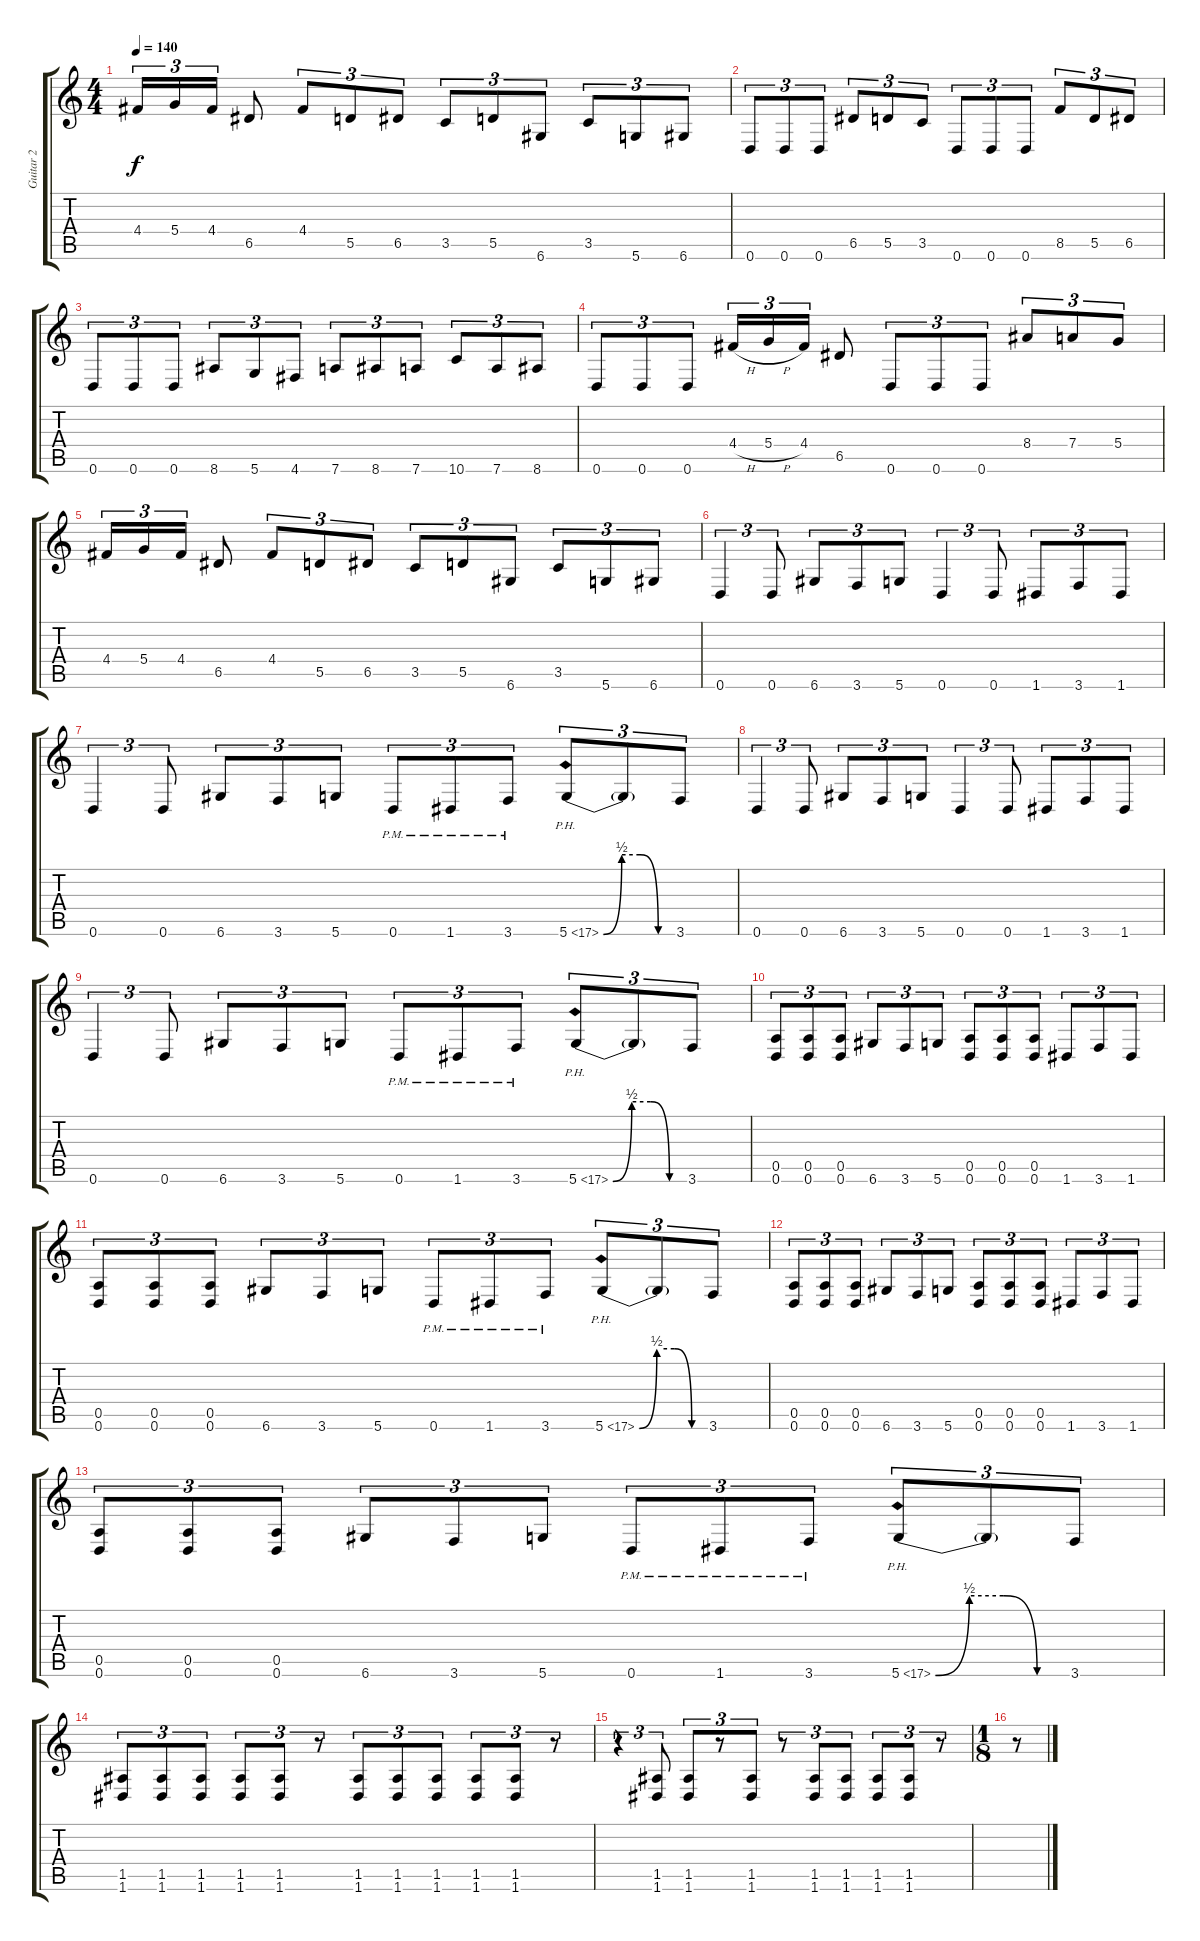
\track ("Guitar 2" "Guitar 2") {instrument distortionguitar}
\staff {score tabs}
\tuning (E4 B3 G3 D3 A2 D2) {hide}
\ts (4 4)
\tempo 140
\clef g2
\ks c
4.4.16{tu (3 2) dy f} 5.4.16{tu (3 2)} 4.4.16{tu (3 2)} 6.5.8 4.4.8{tu (3 2)} 5.5.8{tu (3 2)} 6.5.8{tu (3 2)} 3.5.8{tu (3 2)} 5.5.8{tu (3 2)} 6.6.8{tu (3 2)} 3.5.8{tu (3 2)} 5.6.8{tu (3 2)} 6.6.8{tu (3 2)} |
0.6.8{tu (3 2)} 0.6.8{tu (3 2)} 0.6.8{tu (3 2)} 6.5.8{tu (3 2)} 5.5.8{tu (3 2)} 3.5.8{tu (3 2)} 0.6.8{tu (3 2)} 0.6.8{tu (3 2)} 0.6.8{tu (3 2)} 8.5.8{tu (3 2)} 5.5.8{tu (3 2)} 6.5.8{tu (3 2)} |
0.6.8{tu (3 2)} 0.6.8{tu (3 2)} 0.6.8{tu (3 2)} 8.6.8{tu (3 2)} 5.6.8{tu (3 2)} 4.6.8{tu (3 2)} 7.6.8{tu (3 2)} 8.6.8{tu (3 2)} 7.6.8{tu (3 2)} 10.6.8{tu (3 2)} 7.6.8{tu (3 2)} 8.6.8{tu (3 2)} |
0.6.8{tu (3 2)} 0.6.8{tu (3 2)} 0.6.8{tu (3 2)} 4.4{h}.16{tu (3 2)} 5.4{h}.16{tu (3 2)} 4.4.16{tu (3 2)} 6.5.8 0.6.8{tu (3 2)} 0.6.8{tu (3 2)} 0.6.8{tu (3 2)} 8.4.8{tu (3 2)} 7.4.8{tu (3 2)} 5.4.8{tu (3 2)} |
4.4.16{tu (3 2)} 5.4.16{tu (3 2)} 4.4.16{tu (3 2)} 6.5.8 4.4.8{tu (3 2)} 5.5.8{tu (3 2)} 6.5.8{tu (3 2)} 3.5.8{tu (3 2)} 5.5.8{tu (3 2)} 6.6.8{tu (3 2)} 3.5.8{tu (3 2)} 5.6.8{tu (3 2)} 6.6.8{tu (3 2)} |
0.6.4{tu (3 2)} 0.6.8{tu (3 2)} 6.6.8{tu (3 2)} 3.6.8{tu (3 2)} 5.6.8{tu (3 2)} 0.6.4{tu (3 2)} 0.6.8{tu (3 2)} 1.6.8{tu (3 2)} 3.6.8{tu (3 2)} 1.6.8{tu (3 2)} |
0.6.4{tu (3 2)} 0.6.8{tu (3 2)} 6.6.8{tu (3 2)} 3.6.8{tu (3 2)} 5.6.8{tu (3 2)} 0.6{pm}.8{tu (3 2)} 1.6{pm}.8{tu (3 2)} 3.6{pm}.8{tu (3 2)} 5.6{be (custom 0 0 15 2 30 2 45 0 60 0) ph 12}.8{tu (3 2) instrument guitarharmonics} 5.6{t}.8{tu (3 2)} 3.6.8{tu (3 2) instrument distortionguitar} |
0.6.4{tu (3 2)} 0.6.8{tu (3 2)} 6.6.8{tu (3 2)} 3.6.8{tu (3 2)} 5.6.8{tu (3 2)} 0.6.4{tu (3 2)} 0.6.8{tu (3 2)} 1.6.8{tu (3 2)} 3.6.8{tu (3 2)} 1.6.8{tu (3 2)} |
0.6.4{tu (3 2)} 0.6.8{tu (3 2)} 6.6.8{tu (3 2)} 3.6.8{tu (3 2)} 5.6.8{tu (3 2)} 0.6{pm}.8{tu (3 2)} 1.6{pm}.8{tu (3 2)} 3.6{pm}.8{tu (3 2)} 5.6{be (custom 0 0 15 2 30 2 45 0 60 0) ph 12}.8{tu (3 2) instrument guitarharmonics} 5.6{t}.8{tu (3 2)} 3.6.8{tu (3 2) instrument distortionguitar} |
(0.5 0.6).8{tu (3 2)} (0.5 0.6).8{tu (3 2)} (0.5 0.6).8{tu (3 2)} 6.6.8{tu (3 2)} 3.6.8{tu (3 2)} 5.6.8{tu (3 2)} (0.5 0.6).8{tu (3 2)} (0.5 0.6).8{tu (3 2)} (0.5 0.6).8{tu (3 2)} 1.6.8{tu (3 2)} 3.6.8{tu (3 2)} 1.6.8{tu (3 2)} |
(0.5 0.6).8{tu (3 2)} (0.5 0.6).8{tu (3 2)} (0.5 0.6).8{tu (3 2)} 6.6.8{tu (3 2)} 3.6.8{tu (3 2)} 5.6.8{tu (3 2)} 0.6{pm}.8{tu (3 2)} 1.6{pm}.8{tu (3 2)} 3.6{pm}.8{tu (3 2)} 5.6{be (custom 0 0 15 2 30 2 45 0 60 0) ph 12}.8{tu (3 2) instrument guitarharmonics} 5.6{t}.8{tu (3 2)} 3.6.8{tu (3 2) instrument distortionguitar} |
(0.5 0.6).8{tu (3 2)} (0.5 0.6).8{tu (3 2)} (0.5 0.6).8{tu (3 2)} 6.6.8{tu (3 2)} 3.6.8{tu (3 2)} 5.6.8{tu (3 2)} (0.5 0.6).8{tu (3 2)} (0.5 0.6).8{tu (3 2)} (0.5 0.6).8{tu (3 2)} 1.6.8{tu (3 2)} 3.6.8{tu (3 2)} 1.6.8{tu (3 2)} |
(0.5 0.6).8{tu (3 2)} (0.5 0.6).8{tu (3 2)} (0.5 0.6).8{tu (3 2)} 6.6.8{tu (3 2)} 3.6.8{tu (3 2)} 5.6.8{tu (3 2)} 0.6{pm}.8{tu (3 2)} 1.6{pm}.8{tu (3 2)} 3.6{pm}.8{tu (3 2)} 5.6{be (custom 0 0 15 2 30 2 45 0 60 0) ph 12}.8{tu (3 2) instrument guitarharmonics} 5.6{t}.8{tu (3 2)} 3.6.8{tu (3 2) instrument distortionguitar} |
(1.5 1.6).8{tu (3 2)} (1.5 1.6).8{tu (3 2)} (1.5 1.6).8{tu (3 2)} (1.5 1.6).8{tu (3 2)} (1.5 1.6).8{tu (3 2)} r.8{tu (3 2)} (1.5 1.6).8{tu (3 2)} (1.5 1.6).8{tu (3 2)} (1.5 1.6).8{tu (3 2)} (1.5 1.6).8{tu (3 2)} (1.5 1.6).8{tu (3 2)} r.8{tu (3 2)} |
r.4{tu (3 2)} (1.5 1.6).8{tu (3 2)} (1.5 1.6).8{tu (3 2)} r.8{tu (3 2)} (1.5 1.6).8{tu (3 2)} r.8{tu (3 2)} (1.5 1.6).8{tu (3 2)} (1.5 1.6).8{tu (3 2)} (1.5 1.6).8{tu (3 2)} (1.5 1.6).8{tu (3 2)} r.8{tu (3 2)} |
\ts (1 8)
r.8
